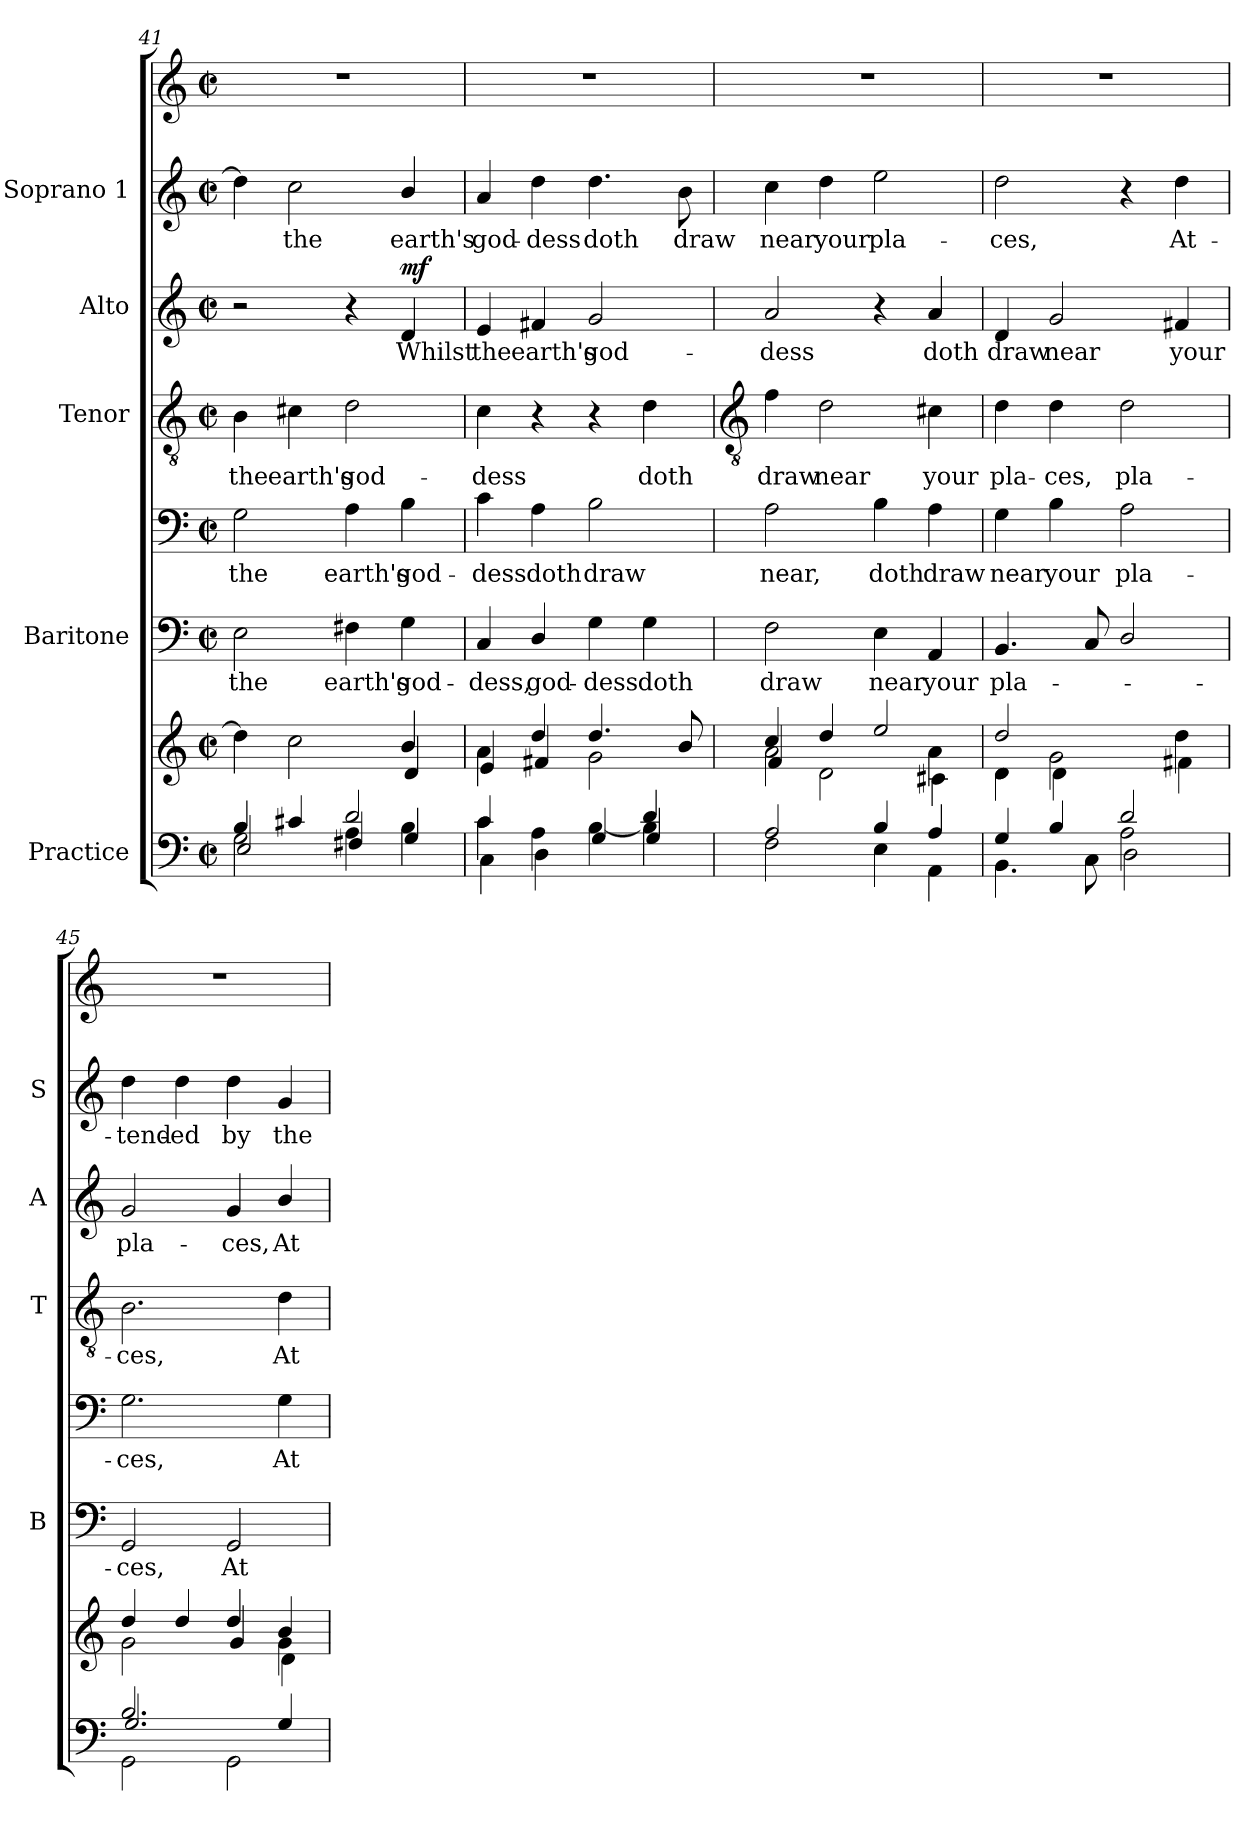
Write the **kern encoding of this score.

**kern	**kern	**kern	**text	**kern	**text	**kern	**text	**kern	**text	**dynam	**kern	**text	**kern
*part5	*part5	*part4	*part4	*part4	*part4	*part3	*part3	*part2	*part2	*part2	*part1	*part1	*part1
*staff8	*staff7	*staff6	*staff6	*staff5	*staff5	*staff4	*staff4	*staff3	*staff3	*staff3	*staff2	*staff2	*staff1
*I"Practice	*	*I"Baritone	*	*	*	*I"Tenor	*	*I"Alto	*	*	*I"Soprano 1	*	*
*	*	*I'B	*	*	*	*I'T	*	*I'A	*	*	*I'S	*	*
*clefF4	*clefG2	*clefF4	*	*clefF4	*	*clefGv2	*	*clefG2	*	*	*clefG2	*	*clefG2
*k[]	*k[]	*k[]	*	*k[]	*	*k[]	*	*k[]	*	*	*k[]	*	*k[]
*C:	*C:	*C:	*	*C:	*	*C:	*	*C:	*	*	*C:	*	*C:
*M2/2	*M2/2	*M2/2	*	*M2/2	*	*M2/2	*	*M2/2	*	*	*M2/2	*	*M2/2
*met(c|)	*met(c|)	*met(c|)	*	*met(c|)	*	*met(c|)	*	*met(c|)	*	*	*met(c|)	*	*met(c|)
=41	=41	=41	=41	=41	=41	=41	=41	=41	=41	=41	=41	=41	=41
*^	*^	*	*	*	*	*	*	*	*	*	*	*	*
*	*^	*	*^	*	*	*	*	*	*	*	*	*	*	*	*
!	!	!	!	!	!	!	!LO:LY:b	!	!LO:LY:b	!	!LO:LY:b	!	!	!	!	!	!
4B/	2G	2E	1ryy	4dd]	2ryy	2E	-the	2G	the	4B	the	2r	.	.	4dd]	.	1r
!	!	!	!	!	!	!	!	!	!	!	!LO:LY:b	!	!	!	!	!LO:LY:b	!
4c#X/	.	.	.	2cc	.	.	.	.	.	4c#X	earth's	.	.	.	2cc	the	.
!	!	!	!	!	!	!	!LO:LY:b	!	!LO:LY:b	!	!LO:LY:b	!	!	!	!	!	!
2d/	4A	4F#X	.	.	4ryy	4F#X	earth's	4A	earth's	2d	god-	4r	.	.	.	.	.
!	!	!	!	!	!	!	!LO:LY:b	!	!LO:LY:b	!	!	!	!LO:LY:b	!LO:DY:b	!	!LO:LY:b	!
.	4B	4G	.	4b/	4d	4G	god-	4B	god-	.	.	4d	Whilst	mf	4b/	earth's	.
=42	=42	=42	=42	=42	=42	=42	=42	=42	=42	=42	=42	=42	=42	=42	=42	=42	=42
!	!	!	!	!	!	!	!LO:LY:b	!	!LO:LY:b	!	!LO:LY:b	!	!LO:LY:b	!	!	!LO:LY:b	!
4c	4c	4C\	1ryy	4a	4e	4C	dess,	4c	-dess	4c	-dess	4e	the	.	4a	god-	1r
!	!	!	!	!	!	!	!LO:LY:b	!	!LO:LY:b	!	!	!	!LO:LY:b	!	!	!LO:LY:b	!
4ryy	4A	4D\	.	4dd/	4f#X	4D/	god-	4A	doth	4r	.	4f#X	earth's	.	4dd	-dess	.
!	!	!	!	!	!	!	!LO:LY:b	!	!LO:LY:b	!	!	!	!LO:LY:b	!	!	!LO:LY:b	!
4ryy	[4B\	4G	.	4.dd/	2g\	4G	-dess	2B	draw	4r	.	2g	god-	.	4.dd	doth	.
!	!	!	!	!	!	!	!LO:LY:b	!	!	!	!LO:LY:b	!	!	!	!	!	!
4d	4B]	4G	.	.	.	4G	doth	.	.	4d	doth	.	.	.	.	.	.
!	!	!	!	!	!	!	!	!	!	!	!	!	!	!	!	!LO:LY:b	!
.	.	.	.	8b/	.	.	.	.	.	.	.	.	.	.	8b	draw	.
*v	*v	*v	*	*	*	*	*	*	*	*	*	*	*	*	*	*	*
*	*v	*v	*v	*	*	*	*	*	*	*	*	*	*	*	*
!!LO:LB:g=z
=43	=43	=43	=43	=43	=43	=43	=43	=43	=43	=43	=43	=43	=43
*	*	*	*	*	*	*clefGv2	*	*	*	*	*	*	*
*^	*^	*	*	*	*	*	*	*	*	*	*	*	*
*	*	*	*^	*	*	*	*	*	*	*	*	*	*	*	*
*	*	*	*	*^	*	*	*	*	*	*	*	*	*	*	*	*
!	!	!	!	!	!	!	!LO:LY:b	!	!LO:LY:b	!	!LO:LY:b	!	!LO:LY:b	!	!	!LO:LY:b	!
2A	2F	1ryy	4cc/	2a\	4f/	2F	draw	2A	near,	4f	draw	2a	-dess	.	4cc	near	1r
!	!	!	!	!	!	!	!	!	!	!	!LO:LY:b	!	!	!	!	!LO:LY:b	!
.	.	.	4dd/	.	2d\	.	.	.	.	2d	near	.	.	.	4dd	your	.
!	!	!	!	!	!	!	!LO:LY:b	!	!LO:LY:b	!	!	!	!	!	!	!LO:LY:b	!
4B	4E	.	2ee/	4ryy	.	4E	near	4B	doth	.	.	4r	.	.	2ee	pla-	.
!	!	!	!	!	!	!	!LO:LY:b	!	!LO:LY:b	!	!LO:LY:b	!	!LO:LY:b	!	!	!	!
4A	4AA\	.	.	4a\	4c#X\	4AA	your	4A	draw	4c#X	your	4a	doth	.	.	.	.
=44	=44	=44	=44	=44	=44	=44	=44	=44	=44	=44	=44	=44	=44	=44	=44	=44	=44
*	*^	*	*	*	*	*	*	*	*	*	*	*	*	*	*	*	*
!	!	!	!	!	!	!	!	!LO:LY:b	!	!LO:LY:b	!	!LO:LY:b	!	!LO:LY:b	!	!	!LO:LY:b	!
2ryy	4G/	4.BB\	1ryy	2dd/	4d\	4d\	4.BB	-pla-	4G	near	4d	pla-	4d	draw	.	2dd	-ces,	1r
!	!	!	!	!	!	!	!	!	!	!LO:LY:b	!	!LO:LY:b	!	!LO:LY:b	!	!	!	!
.	4B/	.	.	.	2g\	4d\	.	.	4B	your	4d	-ces,	2g	near	.	.	.	.
.	.	8C\	.	.	.	.	8C	.	.	.	.	.	.	.	.	.	.	.
!	!	!	!	!	!	!	!	!	!	!LO:LY:b	!	!LO:LY:b	!	!	!	!	!	!
2d	2A	2D\	.	4ryy	.	2ryy	2D/	.	2A	pla-	2d	pla-	.	.	.	4r	.	.
!	!	!	!	!	!	!	!	!	!	!	!	!	!	!LO:LY:b	!	!	!LO:LY:b	!
.	.	.	.	4dd	4f#X\	.	.	.	.	.	.	.	4f#X	your	.	4dd	At-	.
=45	=45	=45	=45	=45	=45	=45	=45	=45	=45	=45	=45	=45	=45	=45	=45	=45	=45	=45
!	!	!	!	!	!	!	!	!LO:LY:b	!	!LO:LY:b	!	!LO:LY:b	!	!LO:LY:b	!	!	!LO:LY:b	!
2.B/	2.G/	2GG\	1ryy	4dd/	2g\	2.ryy	2GG	-ces,	2.G	ces,	2.B	-ces,	2g	pla-	.	4dd	-tend-	1r
!	!	!	!	!	!	!	!	!	!	!	!	!	!	!	!	!	!LO:LY:b	!
.	.	.	.	4dd/	.	.	.	.	.	.	.	.	.	.	.	4dd	-ed	.
!	!	!	!	!	!	!	!	!LO:LY:b	!	!	!	!	!	!LO:LY:b	!	!	!LO:LY:b	!
.	.	2GG\	.	4dd/	4g	.	2GG	At-	.	.	.	.	4g	-ces,	.	4dd	by	.
!	!	!	!	!	!	!	!	!	!	!LO:LY:b	!	!LO:LY:b	!	!LO:LY:b	!	!	!LO:LY:b	!
4ryy	4G/	.	.	4g	4b/	4d	.	.	4G	At-	4d	At-	4b/	At-	.	4g	the	.
*v	*v	*v	*	*	*	*	*	*	*	*	*	*	*	*	*	*	*	*
*	*v	*v	*v	*v	*	*	*	*	*	*	*	*	*	*	*	*
=	=	=	=	=	=	=	=	=	=	=	=	=	=
*-	*-	*-	*-	*-	*-	*-	*-	*-	*-	*-	*-	*-	*-
